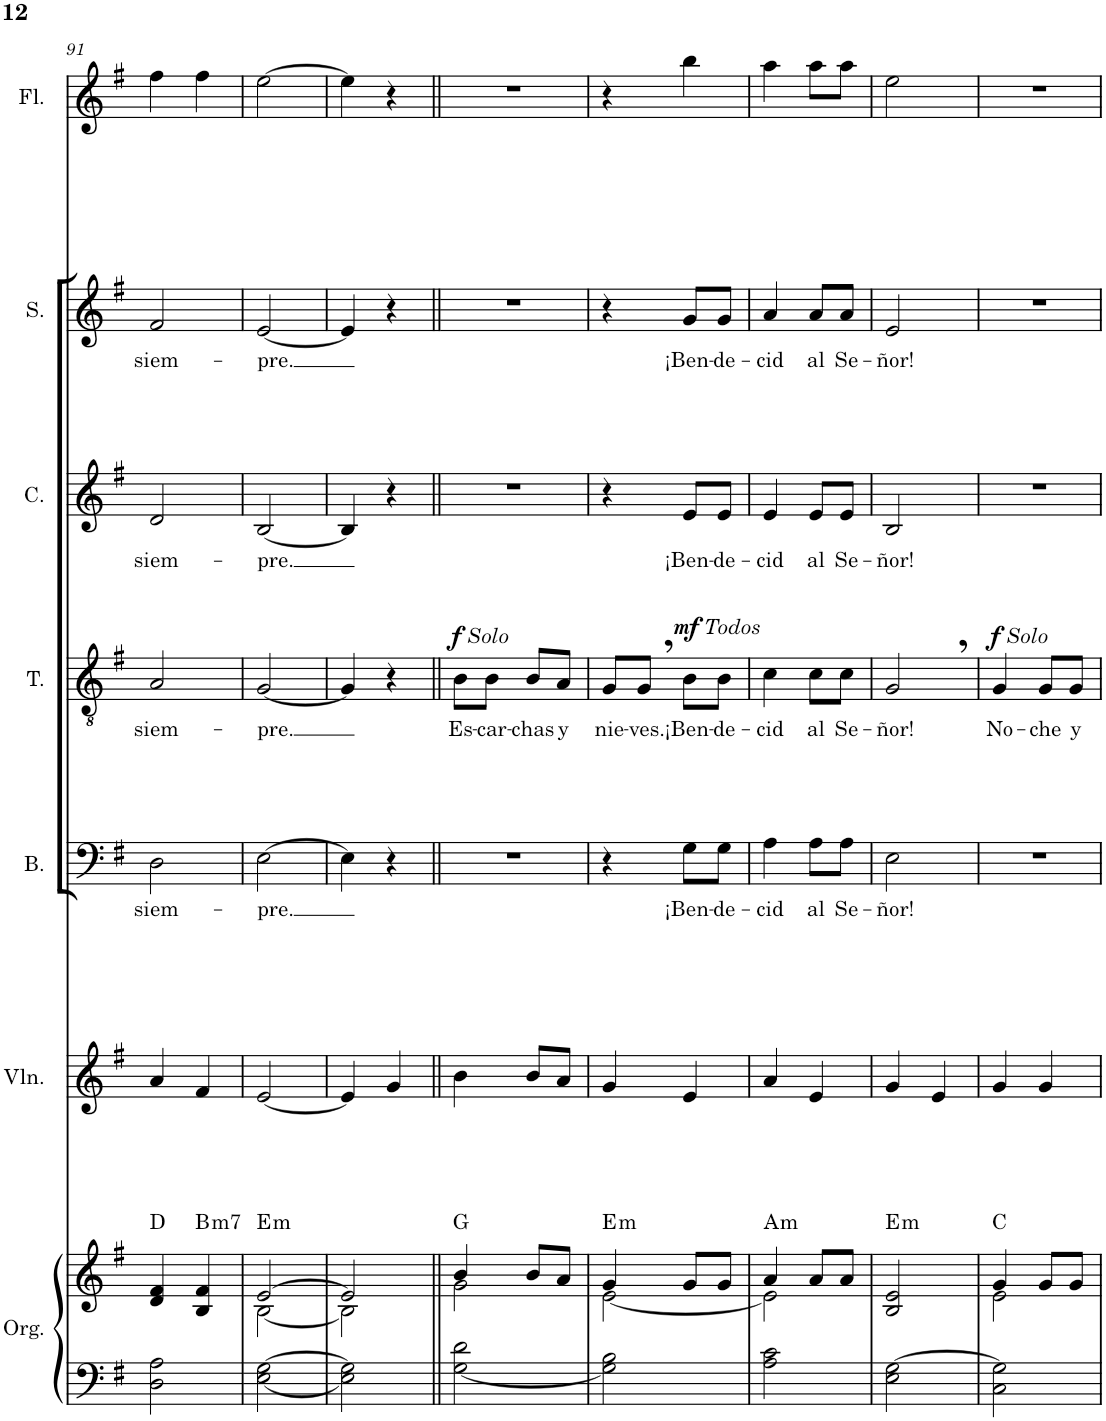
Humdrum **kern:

**kern	**kern	**harte	**kern	**kern	**text	**kern	**text	**dynam	**kern	**text	**kern	**text	**kern
*part7	*part7	*part7	*part6	*part5	*part5	*part4	*part4	*part4	*part3	*part3	*part2	*part2	*part1
*staff8	*staff7	*	*staff6	*staff5	*staff5	*staff4	*staff4	*staff4	*staff3	*staff3	*staff2	*staff2	*staff1
*I"Órgano	*	*	*I"Violín	*I"Bajo	*	*I"Tenor	*	*	*I"Contralto	*	*I"Soprano	*	*I"Flauta
*	*	*	*I'Vln.	*I'B.	*	*I'T.	*	*	*I'C.	*	*I'S.	*	*I'Fl.
!!LO:PB:g=z
*clefF4	*clefG2	*	*clefG2	*clefF4	*	*clefGv2	*	*	*clefG2	*	*clefG2	*	*clefG2
*k[f#]	*k[f#]	*	*k[f#]	*k[f#]	*	*k[f#]	*	*	*k[f#]	*	*k[f#]	*	*k[f#]
*M2/4	*M2/4	*	*M2/4	*M2/4	*	*M2/4	*	*	*M2/4	*	*M2/4	*	*M2/4
=91	=91	=91	=91	=91	=91	=91	=91	=91	=91	=91	=91	=91	=91
!	!	!	!	!	!LO:LY:b	!	!LO:LY:b	!	!	!LO:LY:b	!	!LO:LY:b	!
2D\ 2A\	4d/ 4f#/	D:maj	4a/	2D\	siem-	2A/	siem-	.	2d/	siem-	2f#/	siem-	4ff#\
!	!	!LO:H:kt=m7	!	!	!	!	!	!	!	!	!	!	!
.	4B/ 4f#/	B:min7	4f#/	.	.	.	.	.	.	.	.	.	4ff#\
=92	=92	=92	=92	=92	=92	=92	=92	=92	=92	=92	=92	=92	=92
*	*^	*	*	*	*	*	*	*	*	*	*	*	*
!	!	!	!LO:H:kt=m	!	!	!LO:LY:b	!	!LO:LY:b	!	!	!LO:LY:b	!	!LO:LY:b	!
[2E\ [2G\	[2e/	[2B\	E:min	[2e/	[2E\	-pre.	[2G/	-pre.	.	[2B/	-pre.	[2e/	-pre.	[2ee\
=93	=93	=93	=93	=93	=93	=93	=93	=93	=93	=93	=93	=93	=93	=93
2E\] 2G\]	2e/]	2B\]	.	4e/]	4E\]	.	4G/]	.	.	4B/]	.	4e/]	.	4ee\]
.	.	.	.	4g/	4r	.	4r	.	.	4r	.	4r	.	4r
=94||	=94||	=94||	=94||	=94||	=94||	=94||	=94||	=94||	=94||	=94||	=94||	=94||	=94||	=94||
!	!	!	!	!	!	!	!LO:TX:a:i:t=Solo	!	!	!	!	!	!	!
!	!	!	!	!	!	!	!	!LO:LY:b	!LO:DY:a	!	!	!	!	!
[2G\ 2d\	4b/	2g\	G:maj	4b\	2r	.	8B\L	Es-	f	2r	.	2r	.	2r
!	!	!	!	!	!	!	!	!LO:LY:b	!	!	!	!	!	!
.	.	.	.	.	.	.	8B\J	-car-	.	.	.	.	.	.
!	!	!	!	!	!	!	!	!LO:LY:b	!	!	!	!	!	!
.	8b/L	.	.	8b/L	.	.	8B/L	-chas	.	.	.	.	.	.
!	!	!	!	!	!	!	!	!LO:LY:b	!	!	!	!	!	!
.	8a/J	.	.	8a/J	.	.	8A/J	y	.	.	.	.	.	.
=95	=95	=95	=95	=95	=95	=95	=95	=95	=95	=95	=95	=95	=95	=95
!	!	!	!LO:H:kt=m	!	!	!	!	!LO:LY:b	!	!	!	!	!	!
2G\] 2B\	4g/	[2e\	E:min	4g/	4r	.	8G/L	nie-	.	4r	.	4r	.	4r
!	!	!	!	!	!	!	!	!LO:LY:b	!	!	!	!	!	!
.	.	.	.	.	.	.	8G,/J	-ves.	.	.	.	.	.	.
!	!	!	!	!	!	!	!LO:TX:a:i:t=Todos	!	!	!	!	!	!	!
!	!	!	!	!	!	!LO:LY:b	!	!LO:LY:b	!LO:DY:a	!	!LO:LY:b	!	!LO:LY:b	!
.	8g/L	.	.	4e/	8G\L	¡Ben-	8B\L	¡Ben-	mf	8e/L	¡Ben-	8g/L	¡Ben-	4bb\
!	!	!	!	!	!	!LO:LY:b	!	!LO:LY:b	!	!	!LO:LY:b	!	!LO:LY:b	!
.	8g/J	.	.	.	8G\J	-de-	8B\J	-de-	.	8e/J	-de-	8g/J	-de-	.
=96	=96	=96	=96	=96	=96	=96	=96	=96	=96	=96	=96	=96	=96	=96
!	!	!	!LO:H:kt=m	!	!	!LO:LY:b	!	!LO:LY:b	!	!	!LO:LY:b	!	!LO:LY:b	!
2A\ 2c\	4a/	2e\]	A:min	4a/	4A\	-cid	4c\	-cid	.	4e/	-cid	4a/	-cid	4aa\
!	!	!	!	!	!	!LO:LY:b	!	!LO:LY:b	!	!	!LO:LY:b	!	!LO:LY:b	!
.	8a/L	.	.	4e/	8A\L	al	8c\L	al	.	8e/L	al	8a/L	al	8aa\L
!	!	!	!	!	!	!LO:LY:b	!	!LO:LY:b	!	!	!LO:LY:b	!	!LO:LY:b	!
.	8a/J	.	.	.	8A\J	Se-	8c\J	Se-	.	8e/J	Se-	8a/J	Se-	8aa\J
*	*v	*v	*	*	*	*	*	*	*	*	*	*	*	*
=97	=97	=97	=97	=97	=97	=97	=97	=97	=97	=97	=97	=97	=97
!	!	!LO:H:kt=m	!	!	!LO:LY:b	!	!LO:LY:b	!	!	!LO:LY:b	!	!LO:LY:b	!
2E\ [2G\	2B/ 2e/	E:min	4g/	2E\	-ñor!	2G,/	-ñor!	.	2B/	-ñor!	2e/	-ñor!	2ee\
.	.	.	4e/	.	.	.	.	.	.	.	.	.	.
=98	=98	=98	=98	=98	=98	=98	=98	=98	=98	=98	=98	=98	=98
*	*^	*	*	*	*	*	*	*	*	*	*	*	*
!	!	!	!	!	!	!	!LO:TX:a:i:t=Solo	!	!	!	!	!	!	!
!	!	!	!	!	!	!	!	!LO:LY:b	!LO:DY:a	!	!	!	!	!
2C\ 2G\]	4g/	2e\	C:maj	4g/	2r	.	4G/	No-	f	2r	.	2r	.	2r
!	!	!	!	!	!	!	!	!LO:LY:b	!	!	!	!	!	!
.	8g/L	.	.	4g/	.	.	8G/L	-che	.	.	.	.	.	.
!	!	!	!	!	!	!	!	!LO:LY:b	!	!	!	!	!	!
.	8g/J	.	.	.	.	.	8G/J	y	.	.	.	.	.	.
*	*v	*v	*	*	*	*	*	*	*	*	*	*	*	*
=	=	=	=	=	=	=	=	=	=	=	=	=	=
*-	*-	*-	*-	*-	*-	*-	*-	*-	*-	*-	*-	*-	*-
